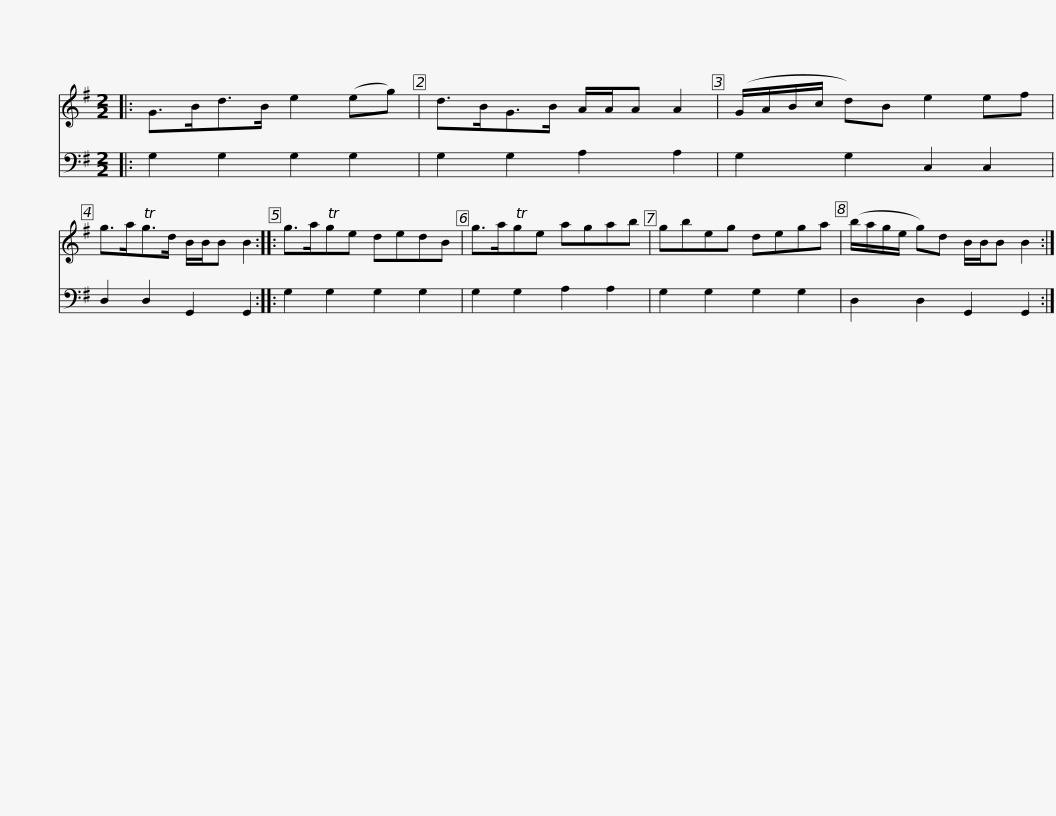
X:1
%%score 1 2
L:1/8
M:2/2
I:linebreak $
K:G
V:1 treble
V:2 bass
V:1
|: G>Bd>B e2 (eg) | d>BG>B A/A/A A2 | (G/A/B/c/ d)B e2 ef | g>aTg>d B/B/B B2 ::$ g>aTge dedB | %5
 g>aTge agab | gbeg dega | (b/a/g/e/ g)d B/B/B B2 :| %8
V:2
|: G,2 G,2 G,2 G,2 | G,2 G,2 A,2 A,2 | G,2 G,2 C,2 C,2 | D,2 D,2 G,,2 G,,2 ::$ G,2 G,2 G,2 G,2 | %5
 G,2 G,2 A,2 A,2 | G,2 G,2 G,2 G,2 | D,2 D,2 G,,2 G,,2 :| %8
